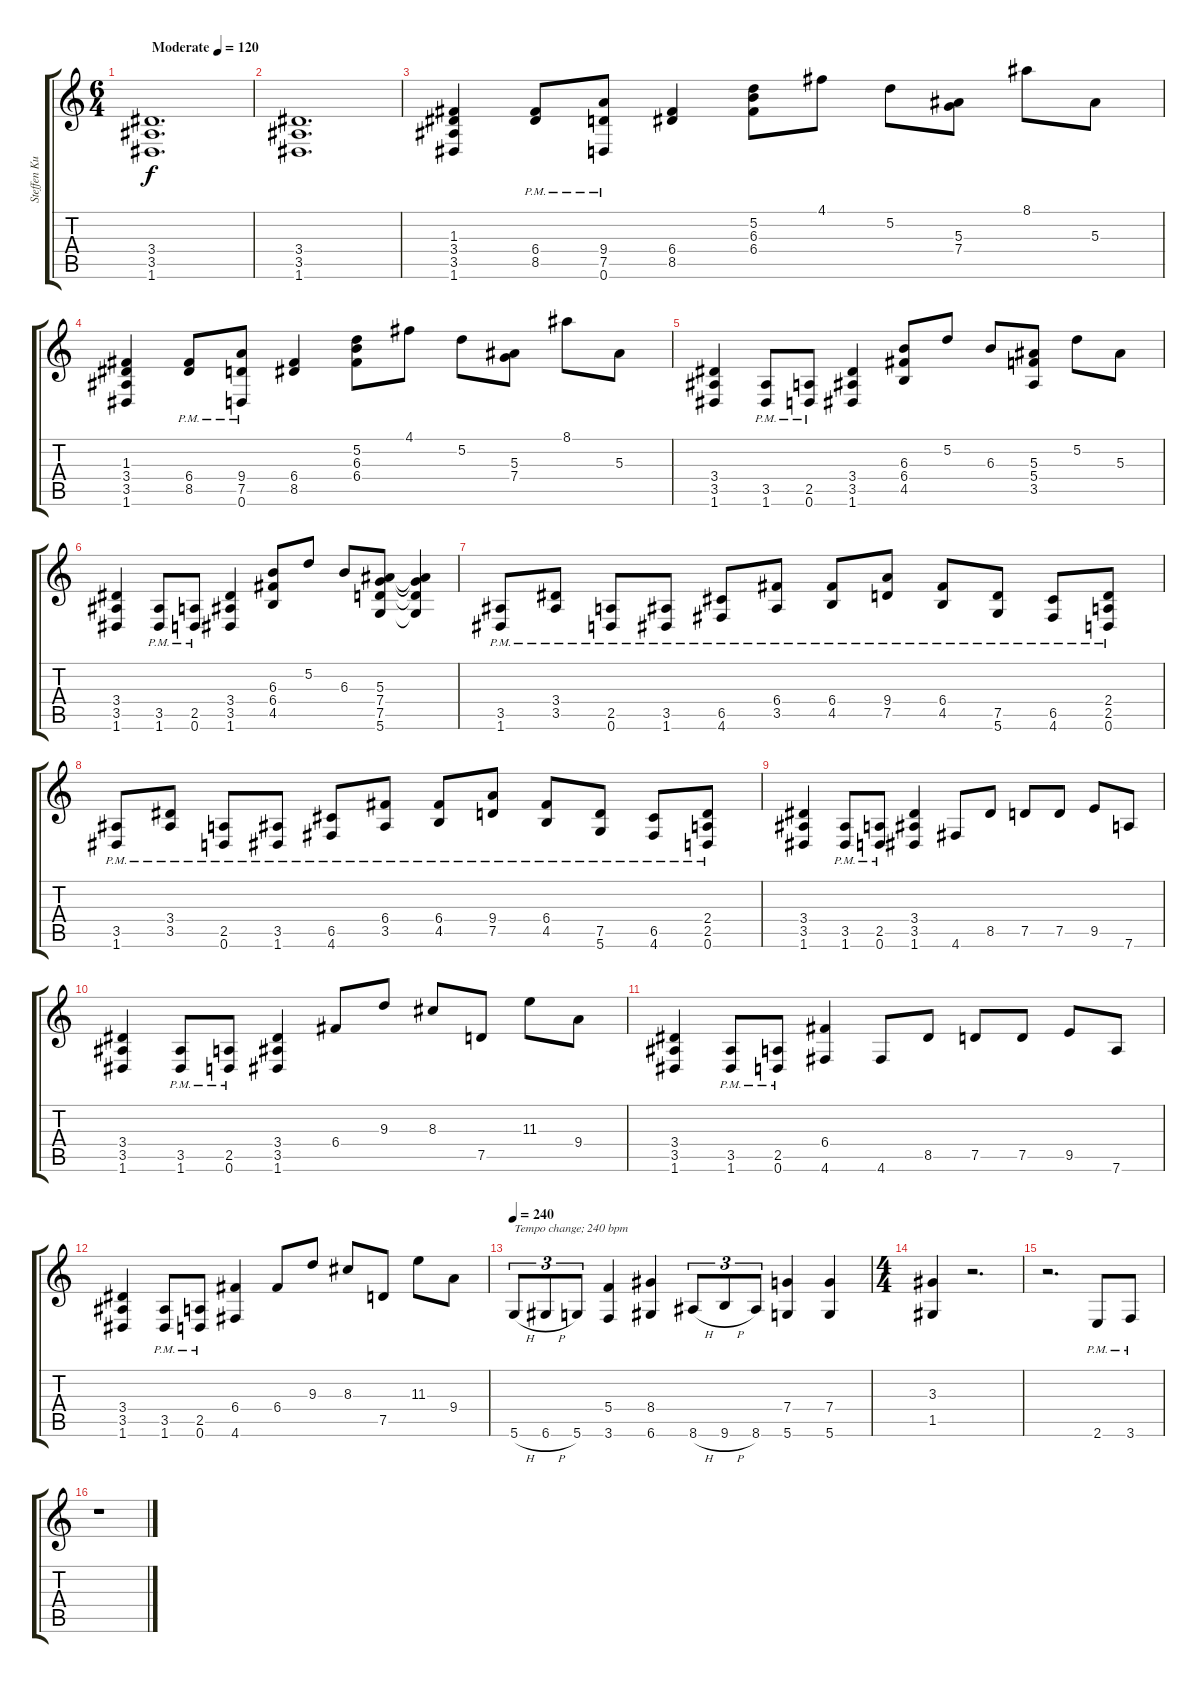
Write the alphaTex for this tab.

\track ("Steffen Kummerer  - guitar" "Steffen Ku") {instrument distortionguitar}
\staff {score tabs}
\tuning (D4 A3 F3 C3 G2 D2) {hide}
\ts (6 4)
\tempo (120 "Moderate")
\clef g2
\ks c
(3.4 3.5 1.6).1{d dy f instrument distortionguitar} |
(3.4 3.5 1.6).1{d} |
(1.3 3.4 3.5 1.6).4 (6.4{pm} 8.5{pm}).8 (9.4{pm} 7.5{pm} 0.6{pm}).8 (6.4 8.5).4 (5.2 6.3 6.4).8 4.1.8 5.2.8 (5.3 7.4).8 8.1.8 5.3.8 |
(1.3 3.4 3.5 1.6).4 (6.4{pm} 8.5{pm}).8 (9.4{pm} 7.5{pm} 0.6{pm}).8 (6.4 8.5).4 (5.2 6.3 6.4).8 4.1.8 5.2.8 (5.3 7.4).8 8.1.8 5.3.8 |
(3.4 3.5 1.6).4 (3.5{pm} 1.6{pm}).8 (2.5{pm} 0.6{pm}).8 (3.4 3.5 1.6).4 (6.3 6.4 4.5).8 5.2.8 6.3.8 (5.3 5.4 3.5).8 5.2.8 5.3.8 |
(3.4 3.5 1.6).4 (3.5{pm} 1.6{pm}).8 (2.5{pm} 0.6{pm}).8 (3.4 3.5 1.6).4 (6.3 6.4 4.5).8 5.2.8 6.3.8 (5.3 7.4 7.5 5.6).8 (5.3{t} 7.4{t} 7.5{t} 5.6{t}).4 |
(3.5{pm} 1.6{pm}).8 (3.4{pm} 3.5{pm}).8 (2.5{pm} 0.6{pm}).8 (3.5{pm} 1.6{pm}).8 (6.5{pm} 4.6{pm}).8 (6.4{pm} 3.5{pm}).8 (6.4{pm} 4.5{pm}).8 (9.4{pm} 7.5{pm}).8 (6.4{pm} 4.5{pm}).8 (7.5{pm} 5.6{pm}).8 (6.5{pm} 4.6{pm}).8 (2.4{pm} 2.5{pm} 0.6{pm}).8 |
(3.5{pm} 1.6{pm}).8 (3.4{pm} 3.5{pm}).8 (2.5{pm} 0.6{pm}).8 (3.5{pm} 1.6{pm}).8 (6.5{pm} 4.6{pm}).8 (6.4{pm} 3.5{pm}).8 (6.4{pm} 4.5{pm}).8 (9.4{pm} 7.5{pm}).8 (6.4{pm} 4.5{pm}).8 (7.5{pm} 5.6{pm}).8 (6.5{pm} 4.6{pm}).8 (2.4{pm} 2.5{pm} 0.6{pm}).8 |
(3.4 3.5 1.6).4 (3.5{pm} 1.6{pm}).8 (2.5{pm} 0.6{pm}).8 (3.4 3.5 1.6).4 4.6.8 8.5.8 7.5.8 7.5.8 9.5.8 7.6.8 |
(3.4 3.5 1.6).4 (3.5{pm} 1.6{pm}).8 (2.5{pm} 0.6{pm}).8 (3.4 3.5 1.6).4 6.4.8 9.3.8 8.3.8 7.5.8 11.3.8 9.4.8 |
(3.4 3.5 1.6).4 (3.5{pm} 1.6{pm}).8 (2.5{pm} 0.6{pm}).8 (6.4 4.6).4 4.6.8 8.5.8 7.5.8 7.5.8 9.5.8 7.6.8 |
(3.4 3.5 1.6).4 (3.5{pm} 1.6{pm}).8 (2.5{pm} 0.6{pm}).8 (6.4 4.6).4 6.4.8 9.3.8 8.3.8 7.5.8 11.3.8 9.4.8 |
\tempo 240
5.6{h}.8{tu (3 2) txt "Tempo change; 240 bpm"} 6.6{h}.8{tu (3 2)} 5.6.8{tu (3 2)} (5.4 3.6).4 (8.4 6.6).4 8.6{h}.8{tu (3 2)} 9.6{h}.8{tu (3 2)} 8.6.8{tu (3 2)} (7.4 5.6).4 (7.4 5.6).4 |
\ts (4 4)
(3.3 1.5).4 r.2{d} |
r.2{d} 2.6{pm}.8 3.6{pm}.8 |
r.1
